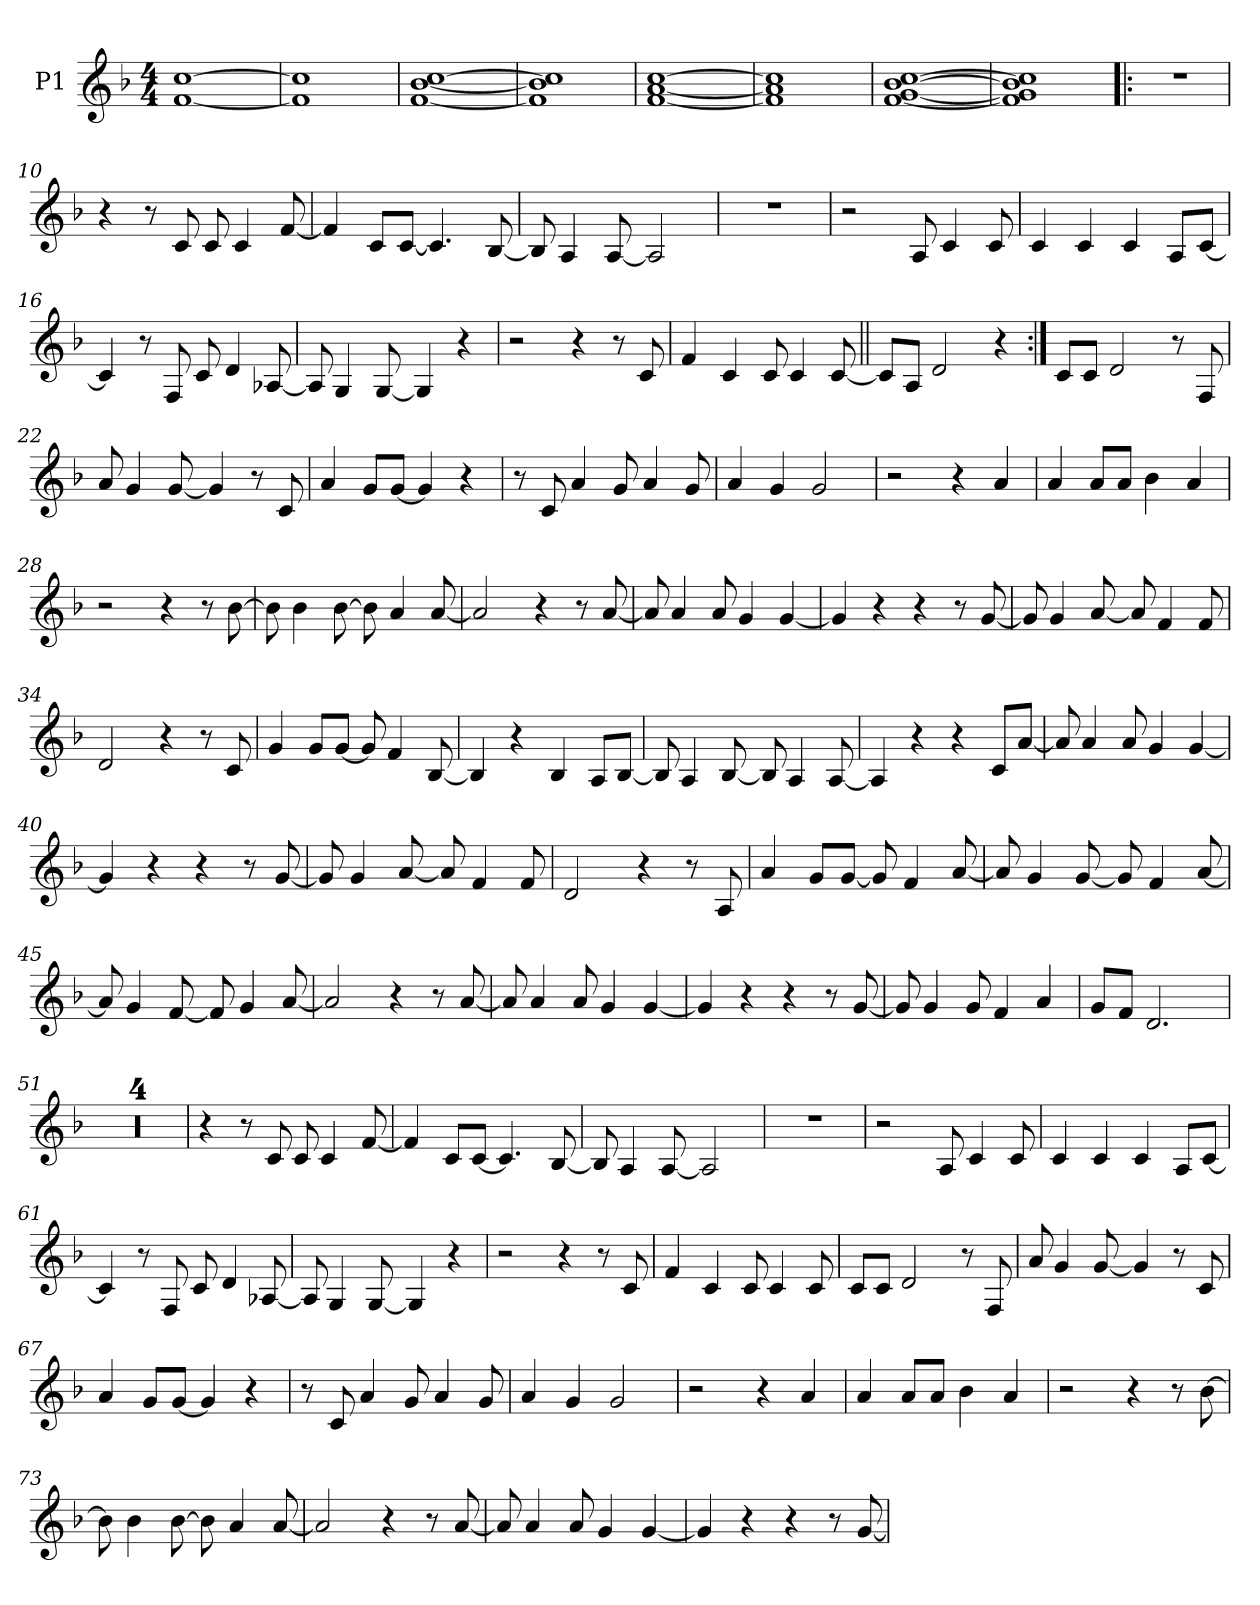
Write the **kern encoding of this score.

**kern
*part1
*staff1
*I"P1
*clefG2
*k[b-]
*M4/4
*MM192
=1
[1f [1cc
=2
1f] 1cc]
=3
[1f [1b- [1cc
=4
1f] 1b-] 1cc]
=5
[1f [1a [1cc
=6
1f] 1a] 1cc]
=7
[1f [1g [1b- [1cc
=8
1f] 1g] 1b-] 1cc]
=9!|:
1r
!!LO:LB:g=z
=10
4r
8r
8c/
8c/
4c/
[8f/
=11
4f/]
8c/L
[8c/J
4.c/]
[8B-/
=12
8B-/]
4A/
[8A/
2A/]
=13
1r
=14
2r
8A/
4c/
8c/
=15
4c/
4c/
4c/
8A/L
[8c/J
!!LO:LB:g=z
=16
4c/]
8r
8F/
8c/
4d/
[8A-X/
=17
8A-/]
4G/
[8G/
4G/]
4r
=18
2r
4r
8r
8c/
=19
4f/
4c/
8c/
4c/
[8c/
=20||
8c/L]
8A/J
2d/
4r
!!LO:LB:g=z
=21:|!
8c/L
8c/J
2d/
8r
8F/
=22
8a/
4g/
[8g/
4g/]
8r
8c/
=23
4a/
8g/L
[8g/J
4g/]
4r
=24
8r
8c/
4a/
8g/
4a/
8g/
=25
4a/
4g/
2g/
=26
2r
4r
4a/
!!LO:LB:g=z
=27
4a/
8a/L
8a/J
4b-\
4a/
=28
2r
4r
8r
[8b-\
=29
8b-\]
4b-\
[8b-\
8b-\]
4a/
[8a/
=30
2a/]
4r
8r
[8a/
=31
8a/]
4a/
8a/
4g/
[4g/
=32
4g/]
4r
4r
8r
[8g/
!!LO:LB:g=z
=33
8g/]
4g/
[8a/
8a/]
4f/
8f/
=34
2d/
4r
8r
8c/
=35
4g/
8g/L
[8g/J
8g/]
4f/
[8B-/
=36
4B-/]
4r
4B-/
8A/L
[8B-/J
=37
8B-/]
4A/
[8B-/
8B-/]
4A/
[8A/
!!LO:LB:g=z
=38
4A/]
4r
4r
8c/L
[8a/J
=39
8a/]
4a/
8a/
4g/
[4g/
=40
4g/]
4r
4r
8r
[8g/
=41
8g/]
4g/
[8a/
8a/]
4f/
8f/
=42
2d/
4r
8r
8A/
!!LO:LB:g=z
=43
4a/
8g/L
[8g/J
8g/]
4f/
[8a/
=44
8a/]
4g/
[8g/
8g/]
4f/
[8a/
=45
8a/]
4g/
[8f/
8f/]
4g/
[8a/
=46
2a/]
4r
8r
[8a/
=47
8a/]
4a/
8a/
4g/
[4g/
!!LO:LB:g=z
=48
4g/]
4r
4r
8r
[8g/
=49
8g/]
4g/
8g/
4f/
4a/
=50
8g/L
8f/J
2.d/
=51
1r
=52
1r
=53
1r
=54
1r
=55
4r
8r
8c/
8c/
4c/
[8f/
!!LO:LB:g=z
=56
4f/]
8c/L
[8c/J
4.c/]
[8B-/
=57
8B-/]
4A/
[8A/
2A/]
=58
1r
=59
2r
8A/
4c/
8c/
=60
4c/
4c/
4c/
8A/L
[8c/J
!!LO:LB:g=z
=61
4c/]
8r
8F/
8c/
4d/
[8A-X/
=62
8A-/]
4G/
[8G/
4G/]
4r
=63
2r
4r
8r
8c/
=64
4f/
4c/
8c/
4c/
8c/
=65
8c/L
8c/J
2d/
8r
8F/
!!LO:PB:g=z
=66
8a/
4g/
[8g/
4g/]
8r
8c/
=67
4a/
8g/L
[8g/J
4g/]
4r
=68
8r
8c/
4a/
8g/
4a/
8g/
=69
4a/
4g/
2g/
=70
2r
4r
4a/
!!LO:LB:g=z
=71
4a/
8a/L
8a/J
4b-\
4a/
=72
2r
4r
8r
[8b-\
=73
8b-\]
4b-\
[8b-\
8b-\]
4a/
[8a/
=74
2a/]
4r
8r
[8a/
=75
8a/]
4a/
8a/
4g/
[4g/
=76
4g/]
4r
4r
8r
[8g/
=
*-
